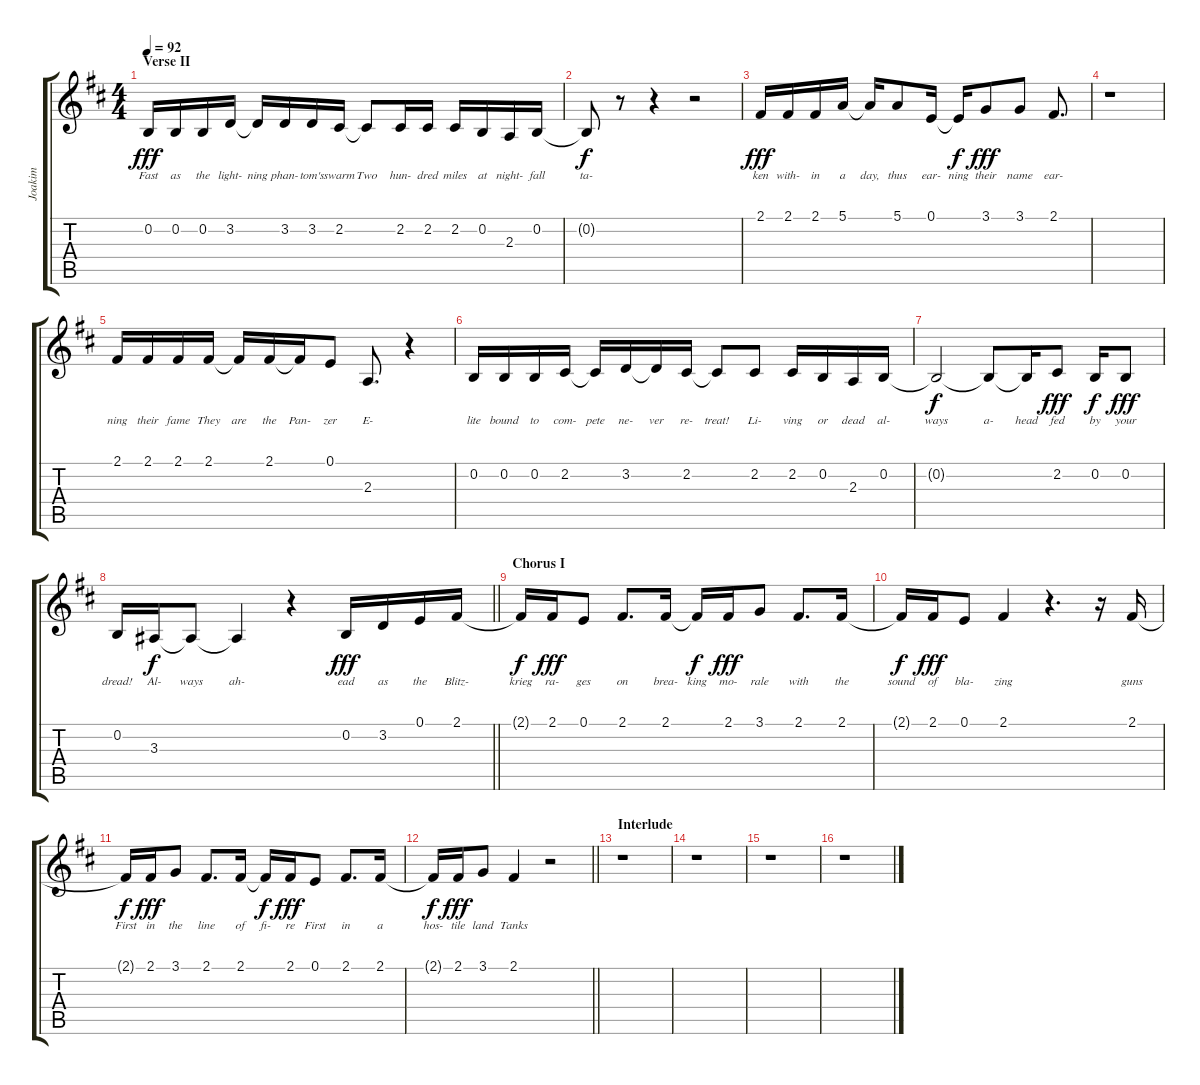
\track ("Joakim" "Joakim") {instrument baritonesax}
\staff {score tabs}
\tuning (E4 B3 G3 D3 A2 E2) {hide}
\ts (4 4)
\section ("" "Verse II")
\tempo 92
\clef g2
\ks bminor
0.2.16{lyrics (0 "Fast") lyrics (1 "") lyrics (2 "") lyrics (3 "") lyrics (4 "") dy fff} 0.2.16{lyrics (0 "as") lyrics (1 "") lyrics (2 "") lyrics (3 "") lyrics (4 "")} 0.2.16{lyrics (0 "the") lyrics (1 "") lyrics (2 "") lyrics (3 "") lyrics (4 "")} 3.2.16{lyrics (0 "light-") lyrics (1 "") lyrics (2 "") lyrics (3 "") lyrics (4 "")} 3.2{t}.16{lyrics (0 "ning") lyrics (1 "") lyrics (2 "") lyrics (3 "") lyrics (4 "")} 3.2.16{lyrics (0 "phan-") lyrics (1 "") lyrics (2 "") lyrics (3 "") lyrics (4 "")} 3.2.16{lyrics (0 "tom's") lyrics (1 "") lyrics (2 "") lyrics (3 "") lyrics (4 "")} 2.2.16{lyrics (0 "swarm") lyrics (1 "") lyrics (2 "") lyrics (3 "") lyrics (4 "")} 2.2{t}.8{lyrics (0 "Two") lyrics (1 "") lyrics (2 "") lyrics (3 "") lyrics (4 "")} 2.2.16{lyrics (0 "hun-") lyrics (1 "") lyrics (2 "") lyrics (3 "") lyrics (4 "")} 2.2.16{lyrics (0 "dred") lyrics (1 "") lyrics (2 "") lyrics (3 "") lyrics (4 "")} 2.2.16{lyrics (0 "miles") lyrics (1 "") lyrics (2 "") lyrics (3 "") lyrics (4 "")} 0.2.16{lyrics (0 "at") lyrics (1 "") lyrics (2 "") lyrics (3 "") lyrics (4 "")} 2.3.16{lyrics (0 "night-") lyrics (1 "") lyrics (2 "") lyrics (3 "") lyrics (4 "")} 0.2.16{lyrics (0 "fall") lyrics (1 "") lyrics (2 "") lyrics (3 "") lyrics (4 "")} |
0.2{t}.8{lyrics (0 "ta-") lyrics (1 "") lyrics (2 "") lyrics (3 "") lyrics (4 "") dy f} r.8 r.4 r.2 |
2.1.16{lyrics (0 "ken") lyrics (1 "") lyrics (2 "") lyrics (3 "") lyrics (4 "") dy fff} 2.1.16{lyrics (0 "with-") lyrics (1 "") lyrics (2 "") lyrics (3 "") lyrics (4 "")} 2.1.16{lyrics (0 "in") lyrics (1 "") lyrics (2 "") lyrics (3 "") lyrics (4 "")} 5.1.16{lyrics (0 "a") lyrics (1 "") lyrics (2 "") lyrics (3 "") lyrics (4 "")} 5.1{t}.16{lyrics (0 "day,") lyrics (1 "") lyrics (2 "") lyrics (3 "") lyrics (4 "")} 5.1.8{lyrics (0 "thus") lyrics (1 "") lyrics (2 "") lyrics (3 "") lyrics (4 "")} 0.1.16{lyrics (0 "ear-") lyrics (1 "") lyrics (2 "") lyrics (3 "") lyrics (4 "")} 0.1{t}.16{lyrics (0 "ning") lyrics (1 "") lyrics (2 "") lyrics (3 "") lyrics (4 "") dy f} 3.1.8{lyrics (0 "their") lyrics (1 "") lyrics (2 "") lyrics (3 "") lyrics (4 "") dy fff} 3.1.8{lyrics (0 "name") lyrics (1 "") lyrics (2 "") lyrics (3 "") lyrics (4 "")} 2.1.8{d lyrics (0 "ear-") lyrics (1 "") lyrics (2 "") lyrics (3 "") lyrics (4 "")} |
r.1 |
2.1.16{lyrics (0 "ning") lyrics (1 "") lyrics (2 "") lyrics (3 "") lyrics (4 "")} 2.1.16{lyrics (0 "their") lyrics (1 "") lyrics (2 "") lyrics (3 "") lyrics (4 "")} 2.1.16{lyrics (0 "fame") lyrics (1 "") lyrics (2 "") lyrics (3 "") lyrics (4 "")} 2.1.16{lyrics (0 "They") lyrics (1 "") lyrics (2 "") lyrics (3 "") lyrics (4 "")} 2.1{t}.16{lyrics (0 "are") lyrics (1 "") lyrics (2 "") lyrics (3 "") lyrics (4 "")} 2.1.16{lyrics (0 "the") lyrics (1 "") lyrics (2 "") lyrics (3 "") lyrics (4 "")} 2.1{t}.16{lyrics (0 "Pan-") lyrics (1 "") lyrics (2 "") lyrics (3 "") lyrics (4 "")} 0.1.8{lyrics (0 "zer") lyrics (1 "") lyrics (2 "") lyrics (3 "") lyrics (4 "")} 2.3.8{d lyrics (0 "E-") lyrics (1 "") lyrics (2 "") lyrics (3 "") lyrics (4 "")} r.4 |
0.2.16{lyrics (0 "lite") lyrics (1 "") lyrics (2 "") lyrics (3 "") lyrics (4 "")} 0.2.16{lyrics (0 "bound") lyrics (1 "") lyrics (2 "") lyrics (3 "") lyrics (4 "")} 0.2.16{lyrics (0 "to") lyrics (1 "") lyrics (2 "") lyrics (3 "") lyrics (4 "")} 2.2.16{lyrics (0 "com-") lyrics (1 "") lyrics (2 "") lyrics (3 "") lyrics (4 "")} 2.2{t}.16{lyrics (0 "pete") lyrics (1 "") lyrics (2 "") lyrics (3 "") lyrics (4 "")} 3.2.16{lyrics (0 "ne-") lyrics (1 "") lyrics (2 "") lyrics (3 "") lyrics (4 "")} 3.2{t}.16{lyrics (0 "ver") lyrics (1 "") lyrics (2 "") lyrics (3 "") lyrics (4 "")} 2.2.16{lyrics (0 "re-") lyrics (1 "") lyrics (2 "") lyrics (3 "") lyrics (4 "")} 2.2{t}.8{lyrics (0 "treat!") lyrics (1 "") lyrics (2 "") lyrics (3 "") lyrics (4 "")} 2.2.8{lyrics (0 "Li-") lyrics (1 "") lyrics (2 "") lyrics (3 "") lyrics (4 "")} 2.2.16{lyrics (0 "ving") lyrics (1 "") lyrics (2 "") lyrics (3 "") lyrics (4 "")} 0.2.16{lyrics (0 "or") lyrics (1 "") lyrics (2 "") lyrics (3 "") lyrics (4 "")} 2.3.16{lyrics (0 "dead") lyrics (1 "") lyrics (2 "") lyrics (3 "") lyrics (4 "")} 0.2.16{lyrics (0 "al-") lyrics (1 "") lyrics (2 "") lyrics (3 "") lyrics (4 "")} |
0.2{t}.2{lyrics (0 "ways") lyrics (1 "") lyrics (2 "") lyrics (3 "") lyrics (4 "") dy f} 0.2{t}.8{lyrics (0 "a-") lyrics (1 "") lyrics (2 "") lyrics (3 "") lyrics (4 "")} 0.2{t}.16{lyrics (0 "head") lyrics (1 "") lyrics (2 "") lyrics (3 "") lyrics (4 "")} 2.2.8{lyrics (0 "fed") lyrics (1 "") lyrics (2 "") lyrics (3 "") lyrics (4 "") dy fff} 0.2.16{lyrics (0 "by") lyrics (1 "") lyrics (2 "") lyrics (3 "") lyrics (4 "") dy f} 0.2.8{lyrics (0 "your") lyrics (1 "") lyrics (2 "") lyrics (3 "") lyrics (4 "") dy fff} |
\barLineRight lightlight
0.2.16{lyrics (0 "dread!") lyrics (1 "") lyrics (2 "") lyrics (3 "") lyrics (4 "")} 3.3.16{lyrics (0 "Al-") lyrics (1 "") lyrics (2 "") lyrics (3 "") lyrics (4 "") dy f} 3.3{t}.8{lyrics (0 "ways") lyrics (1 "") lyrics (2 "") lyrics (3 "") lyrics (4 "")} 3.3{t}.4{lyrics (0 "ah-") lyrics (1 "") lyrics (2 "") lyrics (3 "") lyrics (4 "")} r.4 0.2.16{lyrics (0 "ead") lyrics (1 "") lyrics (2 "") lyrics (3 "") lyrics (4 "") dy fff} 3.2.16{lyrics (0 "as") lyrics (1 "") lyrics (2 "") lyrics (3 "") lyrics (4 "")} 0.1.16{lyrics (0 "the") lyrics (1 "") lyrics (2 "") lyrics (3 "") lyrics (4 "")} 2.1.16{lyrics (0 "Blitz-") lyrics (1 "") lyrics (2 "") lyrics (3 "") lyrics (4 "")} |
\section ("" "Chorus I")
2.1{t}.16{lyrics (0 "krieg") lyrics (1 "") lyrics (2 "") lyrics (3 "") lyrics (4 "") dy f} 2.1.16{lyrics (0 "ra-") lyrics (1 "") lyrics (2 "") lyrics (3 "") lyrics (4 "") dy fff} 0.1.8{lyrics (0 "ges") lyrics (1 "") lyrics (2 "") lyrics (3 "") lyrics (4 "")} 2.1.8{d lyrics (0 "on") lyrics (1 "") lyrics (2 "") lyrics (3 "") lyrics (4 "")} 2.1.16{lyrics (0 "brea-") lyrics (1 "") lyrics (2 "") lyrics (3 "") lyrics (4 "")} 2.1{t}.16{lyrics (0 "king") lyrics (1 "") lyrics (2 "") lyrics (3 "") lyrics (4 "") dy f} 2.1.16{lyrics (0 "mo-") lyrics (1 "") lyrics (2 "") lyrics (3 "") lyrics (4 "") dy fff} 3.1.8{lyrics (0 "rale") lyrics (1 "") lyrics (2 "") lyrics (3 "") lyrics (4 "")} 2.1.8{d lyrics (0 "with") lyrics (1 "") lyrics (2 "") lyrics (3 "") lyrics (4 "")} 2.1.16{lyrics (0 "the") lyrics (1 "") lyrics (2 "") lyrics (3 "") lyrics (4 "")} |
2.1{t}.16{lyrics (0 "sound") lyrics (1 "") lyrics (2 "") lyrics (3 "") lyrics (4 "") dy f} 2.1.16{lyrics (0 "of") lyrics (1 "") lyrics (2 "") lyrics (3 "") lyrics (4 "") dy fff} 0.1.8{lyrics (0 "bla-") lyrics (1 "") lyrics (2 "") lyrics (3 "") lyrics (4 "")} 2.1.4{lyrics (0 "zing") lyrics (1 "") lyrics (2 "") lyrics (3 "") lyrics (4 "")} r.4{d} r.16 2.1.16{lyrics (0 "guns") lyrics (1 "") lyrics (2 "") lyrics (3 "") lyrics (4 "")} |
2.1{t}.16{lyrics (0 "First") lyrics (1 "") lyrics (2 "") lyrics (3 "") lyrics (4 "") dy f} 2.1.16{lyrics (0 "in") lyrics (1 "") lyrics (2 "") lyrics (3 "") lyrics (4 "") dy fff} 3.1.8{lyrics (0 "the") lyrics (1 "") lyrics (2 "") lyrics (3 "") lyrics (4 "")} 2.1.8{d lyrics (0 "line") lyrics (1 "") lyrics (2 "") lyrics (3 "") lyrics (4 "")} 2.1.16{lyrics (0 "of") lyrics (1 "") lyrics (2 "") lyrics (3 "") lyrics (4 "")} 2.1{t}.16{lyrics (0 "fi-") lyrics (1 "") lyrics (2 "") lyrics (3 "") lyrics (4 "") dy f} 2.1.16{lyrics (0 "re") lyrics (1 "") lyrics (2 "") lyrics (3 "") lyrics (4 "") dy fff} 0.1.8{lyrics (0 "First") lyrics (1 "") lyrics (2 "") lyrics (3 "") lyrics (4 "")} 2.1.8{d lyrics (0 "in") lyrics (1 "") lyrics (2 "") lyrics (3 "") lyrics (4 "")} 2.1.16{lyrics (0 "a") lyrics (1 "") lyrics (2 "") lyrics (3 "") lyrics (4 "")} |
\barLineRight lightlight
2.1{t}.16{lyrics (0 "hos-") lyrics (1 "") lyrics (2 "") lyrics (3 "") lyrics (4 "") dy f} 2.1.16{lyrics (0 "tile") lyrics (1 "") lyrics (2 "") lyrics (3 "") lyrics (4 "") dy fff} 3.1.8{lyrics (0 "land") lyrics (1 "") lyrics (2 "") lyrics (3 "") lyrics (4 "")} 2.1.4{lyrics (0 "Tanks") lyrics (1 "") lyrics (2 "") lyrics (3 "") lyrics (4 "")} r.2 |
\section ("" "Interlude")
r.1 |
r.1 |
r.1 |
r.1
